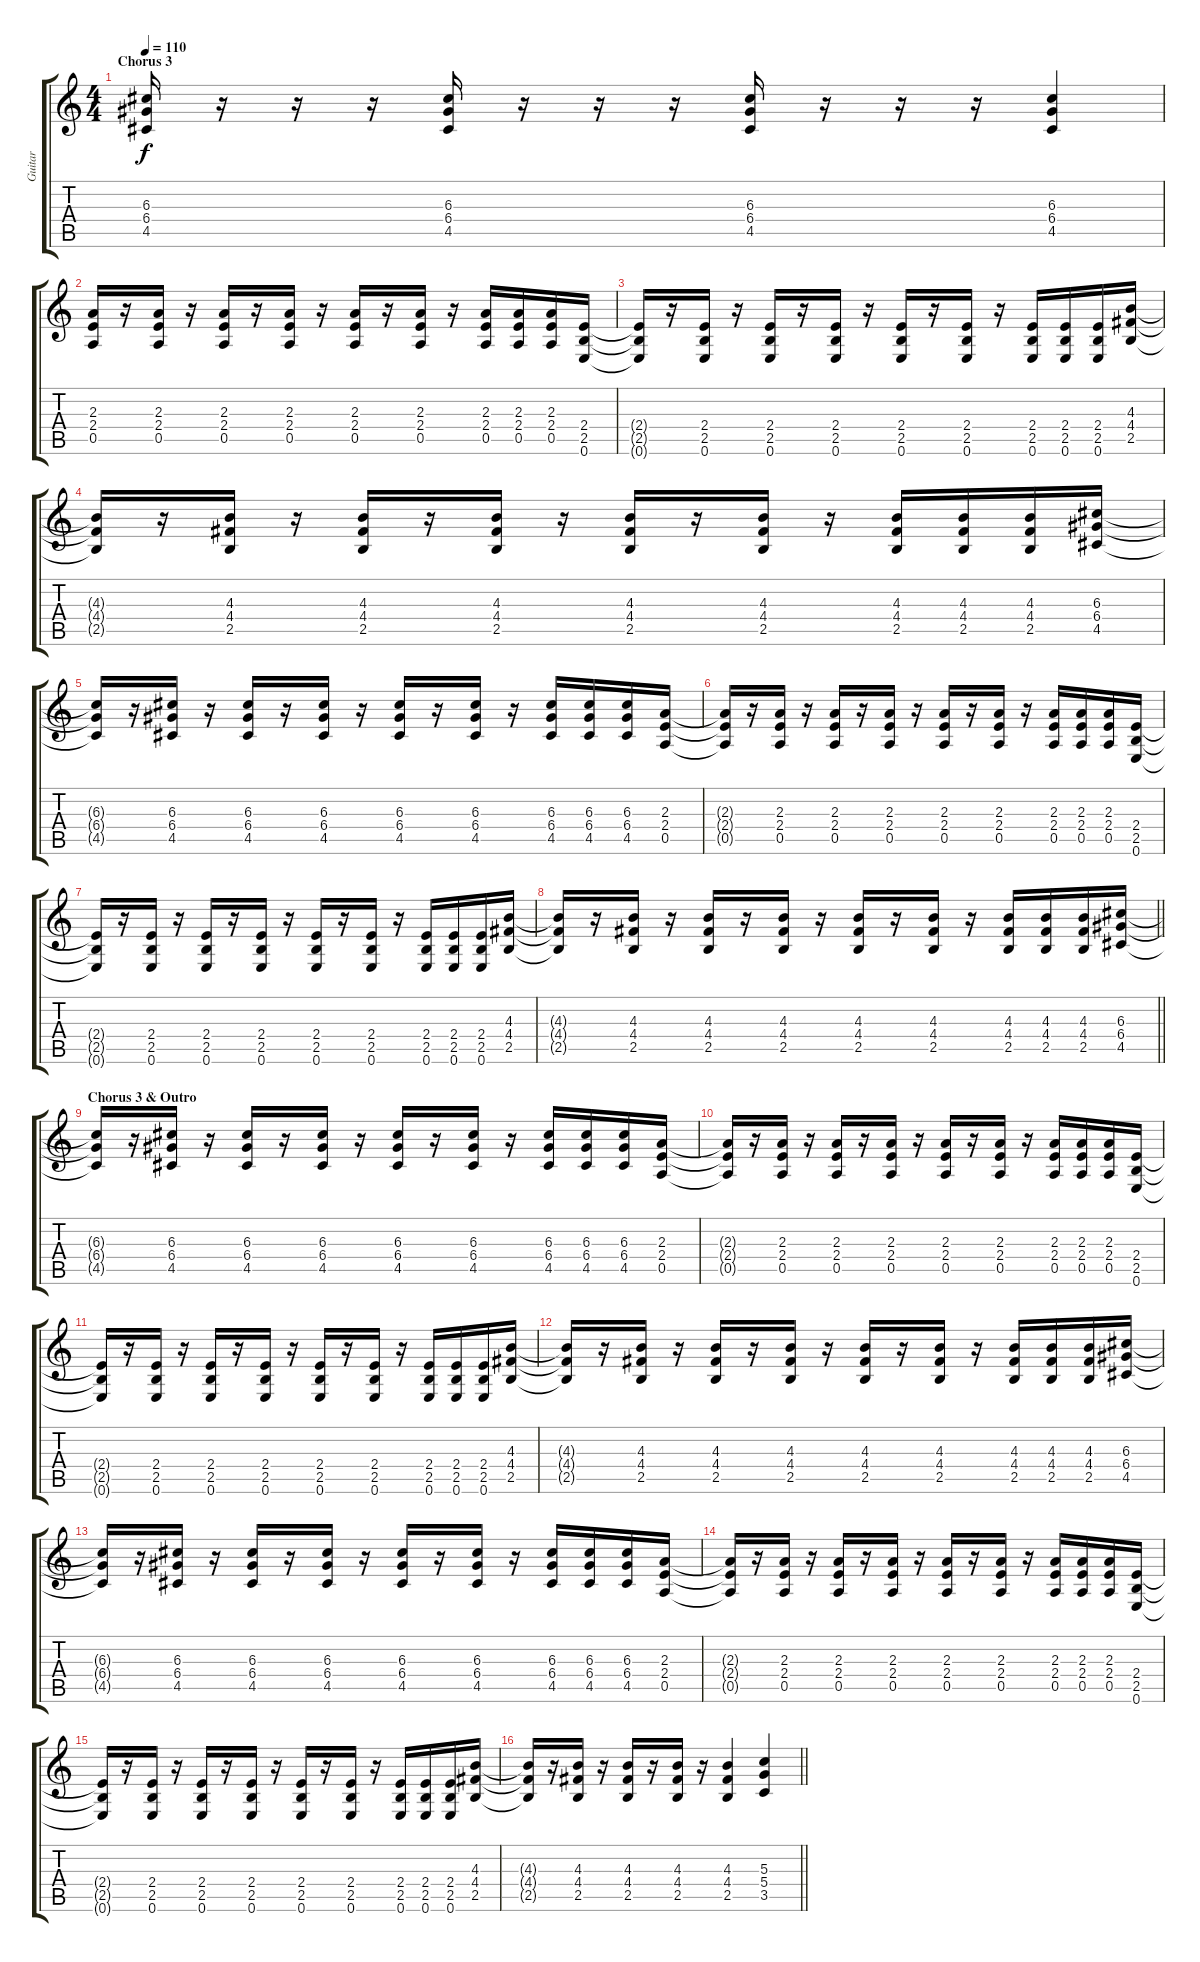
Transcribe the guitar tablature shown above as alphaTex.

\track ("Guitar" "Guitar") {instrument distortionguitar}
\staff {score tabs}
\tuning (E4 B3 G3 D3 A2 E2) {hide}
\ts (4 4)
\section ("" "Chorus 3")
\tempo 110
\clef g2
\ks c
(6.3 6.4 4.5).16{dy f} r.16 r.16 r.16 (6.3 6.4 4.5).16 r.16 r.16 r.16 (6.3 6.4 4.5).16 r.16 r.16 r.16 (6.3 6.4 4.5).4 |
(2.3 2.4 0.5).16 r.16 (2.3 2.4 0.5).16 r.16 (2.3 2.4 0.5).16 r.16 (2.3 2.4 0.5).16 r.16 (2.3 2.4 0.5).16 r.16 (2.3 2.4 0.5).16 r.16 (2.3 2.4 0.5).16 (2.3 2.4 0.5).16 (2.3 2.4 0.5).16 (2.4 2.5 0.6).16 |
(2.4{t} 2.5{t} 0.6{t}).16 r.16 (2.4 2.5 0.6).16 r.16 (2.4 2.5 0.6).16 r.16 (2.4 2.5 0.6).16 r.16 (2.4 2.5 0.6).16 r.16 (2.4 2.5 0.6).16 r.16 (2.4 2.5 0.6).16 (2.4 2.5 0.6).16 (2.4 2.5 0.6).16 (4.3 4.4 2.5).16 |
(4.3{t} 4.4{t} 2.5{t}).16 r.16 (4.3 4.4 2.5).16 r.16 (4.3 4.4 2.5).16 r.16 (4.3 4.4 2.5).16 r.16 (4.3 4.4 2.5).16 r.16 (4.3 4.4 2.5).16 r.16 (4.3 4.4 2.5).16 (4.3 4.4 2.5).16 (4.3 4.4 2.5).16 (6.3 6.4 4.5).16 |
(6.3{t} 6.4{t} 4.5{t}).16 r.16 (6.3 6.4 4.5).16 r.16 (6.3 6.4 4.5).16 r.16 (6.3 6.4 4.5).16 r.16 (6.3 6.4 4.5).16 r.16 (6.3 6.4 4.5).16 r.16 (6.3 6.4 4.5).16 (6.3 6.4 4.5).16 (6.3 6.4 4.5).16 (2.3 2.4 0.5).16 |
(2.3{t} 2.4{t} 0.5{t}).16 r.16 (2.3 2.4 0.5).16 r.16 (2.3 2.4 0.5).16 r.16 (2.3 2.4 0.5).16 r.16 (2.3 2.4 0.5).16 r.16 (2.3 2.4 0.5).16 r.16 (2.3 2.4 0.5).16 (2.3 2.4 0.5).16 (2.3 2.4 0.5).16 (2.4 2.5 0.6).16 |
(2.4{t} 2.5{t} 0.6{t}).16 r.16 (2.4 2.5 0.6).16 r.16 (2.4 2.5 0.6).16 r.16 (2.4 2.5 0.6).16 r.16 (2.4 2.5 0.6).16 r.16 (2.4 2.5 0.6).16 r.16 (2.4 2.5 0.6).16 (2.4 2.5 0.6).16 (2.4 2.5 0.6).16 (4.3 4.4 2.5).16 |
\barLineRight lightlight
(4.3{t} 4.4{t} 2.5{t}).16 r.16 (4.3 4.4 2.5).16 r.16 (4.3 4.4 2.5).16 r.16 (4.3 4.4 2.5).16 r.16 (4.3 4.4 2.5).16 r.16 (4.3 4.4 2.5).16 r.16 (4.3 4.4 2.5).16 (4.3 4.4 2.5).16 (4.3 4.4 2.5).16 (6.3 6.4 4.5).16 |
\section ("" "Chorus 3 & Outro")
(6.3{t} 6.4{t} 4.5{t}).16 r.16 (6.3 6.4 4.5).16 r.16 (6.3 6.4 4.5).16 r.16 (6.3 6.4 4.5).16 r.16 (6.3 6.4 4.5).16 r.16 (6.3 6.4 4.5).16 r.16 (6.3 6.4 4.5).16 (6.3 6.4 4.5).16 (6.3 6.4 4.5).16 (2.3 2.4 0.5).16 |
(2.3{t} 2.4{t} 0.5{t}).16 r.16 (2.3 2.4 0.5).16 r.16 (2.3 2.4 0.5).16 r.16 (2.3 2.4 0.5).16 r.16 (2.3 2.4 0.5).16 r.16 (2.3 2.4 0.5).16 r.16 (2.3 2.4 0.5).16 (2.3 2.4 0.5).16 (2.3 2.4 0.5).16 (2.4 2.5 0.6).16 |
(2.4{t} 2.5{t} 0.6{t}).16 r.16 (2.4 2.5 0.6).16 r.16 (2.4 2.5 0.6).16 r.16 (2.4 2.5 0.6).16 r.16 (2.4 2.5 0.6).16 r.16 (2.4 2.5 0.6).16 r.16 (2.4 2.5 0.6).16 (2.4 2.5 0.6).16 (2.4 2.5 0.6).16 (4.3 4.4 2.5).16 |
(4.3{t} 4.4{t} 2.5{t}).16 r.16 (4.3 4.4 2.5).16 r.16 (4.3 4.4 2.5).16 r.16 (4.3 4.4 2.5).16 r.16 (4.3 4.4 2.5).16 r.16 (4.3 4.4 2.5).16 r.16 (4.3 4.4 2.5).16 (4.3 4.4 2.5).16 (4.3 4.4 2.5).16 (6.3 6.4 4.5).16 |
(6.3{t} 6.4{t} 4.5{t}).16 r.16 (6.3 6.4 4.5).16 r.16 (6.3 6.4 4.5).16 r.16 (6.3 6.4 4.5).16 r.16 (6.3 6.4 4.5).16 r.16 (6.3 6.4 4.5).16 r.16 (6.3 6.4 4.5).16 (6.3 6.4 4.5).16 (6.3 6.4 4.5).16 (2.3 2.4 0.5).16 |
(2.3{t} 2.4{t} 0.5{t}).16 r.16 (2.3 2.4 0.5).16 r.16 (2.3 2.4 0.5).16 r.16 (2.3 2.4 0.5).16 r.16 (2.3 2.4 0.5).16 r.16 (2.3 2.4 0.5).16 r.16 (2.3 2.4 0.5).16 (2.3 2.4 0.5).16 (2.3 2.4 0.5).16 (2.4 2.5 0.6).16 |
(2.4{t} 2.5{t} 0.6{t}).16 r.16 (2.4 2.5 0.6).16 r.16 (2.4 2.5 0.6).16 r.16 (2.4 2.5 0.6).16 r.16 (2.4 2.5 0.6).16 r.16 (2.4 2.5 0.6).16 r.16 (2.4 2.5 0.6).16 (2.4 2.5 0.6).16 (2.4 2.5 0.6).16 (4.3 4.4 2.5).16 |
\barLineRight lightlight
(4.3{t} 4.4{t} 2.5{t}).16 r.16 (4.3 4.4 2.5).16 r.16 (4.3 4.4 2.5).16 r.16 (4.3 4.4 2.5).16 r.16 (4.3 4.4 2.5).4 (5.3 5.4 3.5).4
